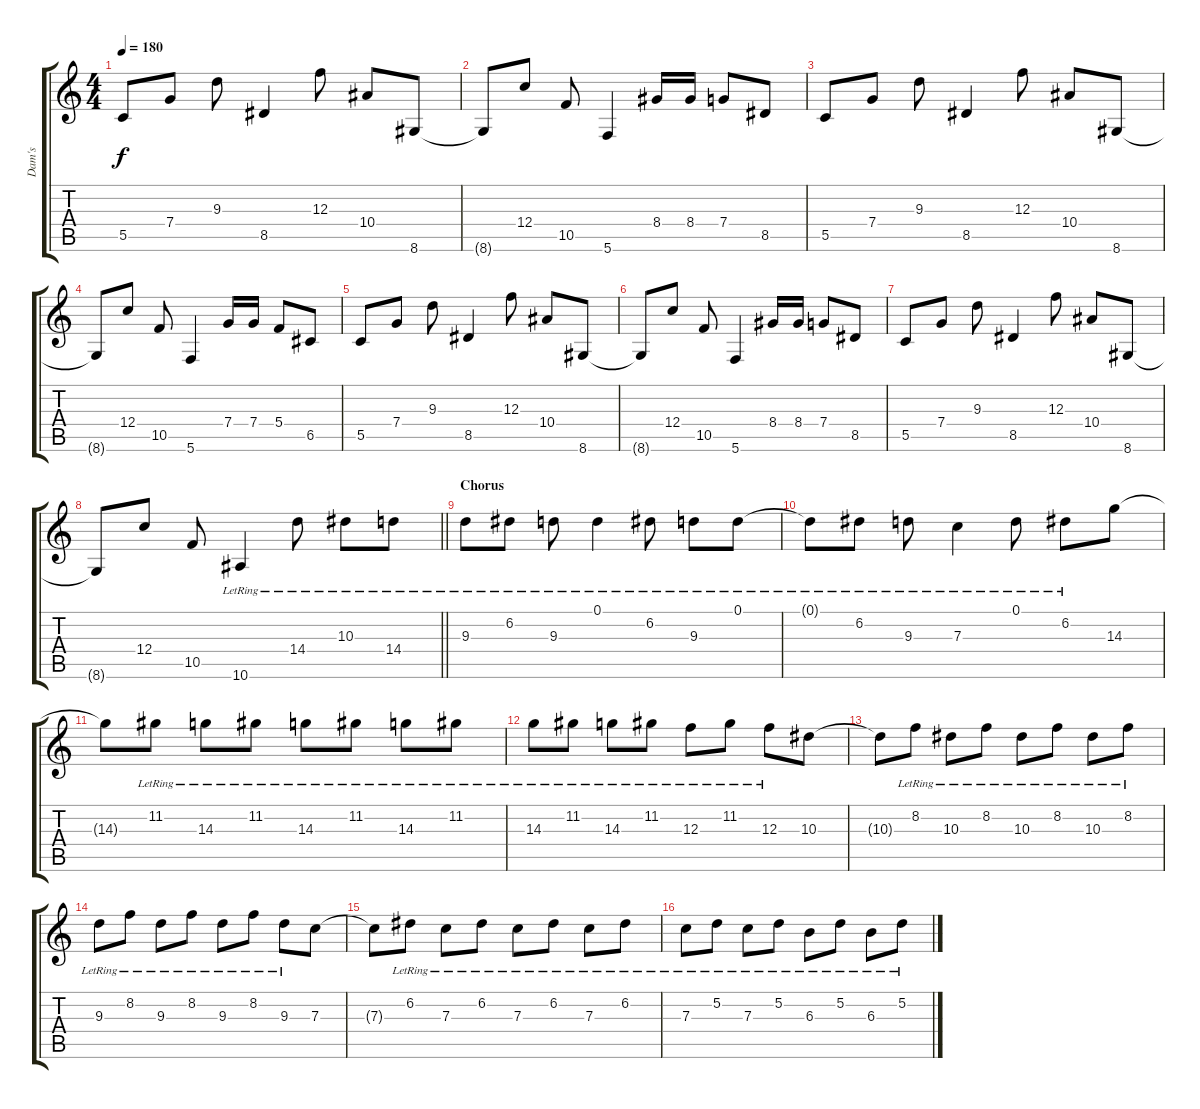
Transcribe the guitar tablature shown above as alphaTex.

\track ("Dam's" "Dam's") {instrument distortionguitar}
\staff {score tabs}
\tuning (D4 A3 F3 C3 G2 C2) {hide}
\ts (4 4)
\tempo 180
\clef g2
\ks c
5.5.8{dy f} 7.4.8 9.3.8 8.5.4 12.3.8 10.4.8 8.6.8 |
8.6{t}.8 12.4.8 10.5.8 5.6.4 8.4.16 8.4.16 7.4.8 8.5.8 |
5.5.8 7.4.8 9.3.8 8.5.4 12.3.8 10.4.8 8.6.8 |
8.6{t}.8 12.4.8 10.5.8 5.6.4 7.4.16 7.4.16 5.4.8 6.5.8 |
5.5.8 7.4.8 9.3.8 8.5.4 12.3.8 10.4.8 8.6.8 |
8.6{t}.8 12.4.8 10.5.8 5.6.4 8.4.16 8.4.16 7.4.8 8.5.8 |
5.5.8 7.4.8 9.3.8 8.5.4 12.3.8 10.4.8 8.6.8 |
\barLineRight lightlight
8.6{t}.8 12.4.8 10.5.8 10.6{lr}.4 14.4{lr}.8 10.3{lr}.8 14.4{lr}.8 |
\section ("" "Chorus")
9.3{lr}.8 6.2{lr}.8 9.3{lr}.8 0.1{lr}.4 6.2{lr}.8 9.3{lr}.8 0.1{lr}.8 |
0.1{lr t}.8 6.2{lr}.8 9.3{lr}.8 7.3{lr}.4 0.1{lr}.8 6.2{lr}.8 14.3.8 |
14.3{t}.8 11.2{lr}.8 14.3{lr}.8 11.2{lr}.8 14.3{lr}.8 11.2{lr}.8 14.3{lr}.8 11.2{lr}.8 |
14.3{lr}.8 11.2{lr}.8 14.3{lr}.8 11.2{lr}.8 12.3{lr}.8 11.2{lr}.8 12.3{lr}.8 10.3.8 |
10.3{t}.8 8.2{lr}.8 10.3{lr}.8 8.2{lr}.8 10.3{lr}.8 8.2{lr}.8 10.3{lr}.8 8.2{lr}.8 |
9.3{lr}.8 8.2{lr}.8 9.3{lr}.8 8.2{lr}.8 9.3{lr}.8 8.2{lr}.8 9.3{lr}.8 7.3.8 |
7.3{t}.8 6.2{lr}.8 7.3{lr}.8 6.2{lr}.8 7.3{lr}.8 6.2{lr}.8 7.3{lr}.8 6.2{lr}.8 |
7.3{lr}.8 5.2{lr}.8 7.3{lr}.8 5.2{lr}.8 6.3{lr}.8 5.2{lr}.8 6.3{lr}.8 5.2{lr}.8
